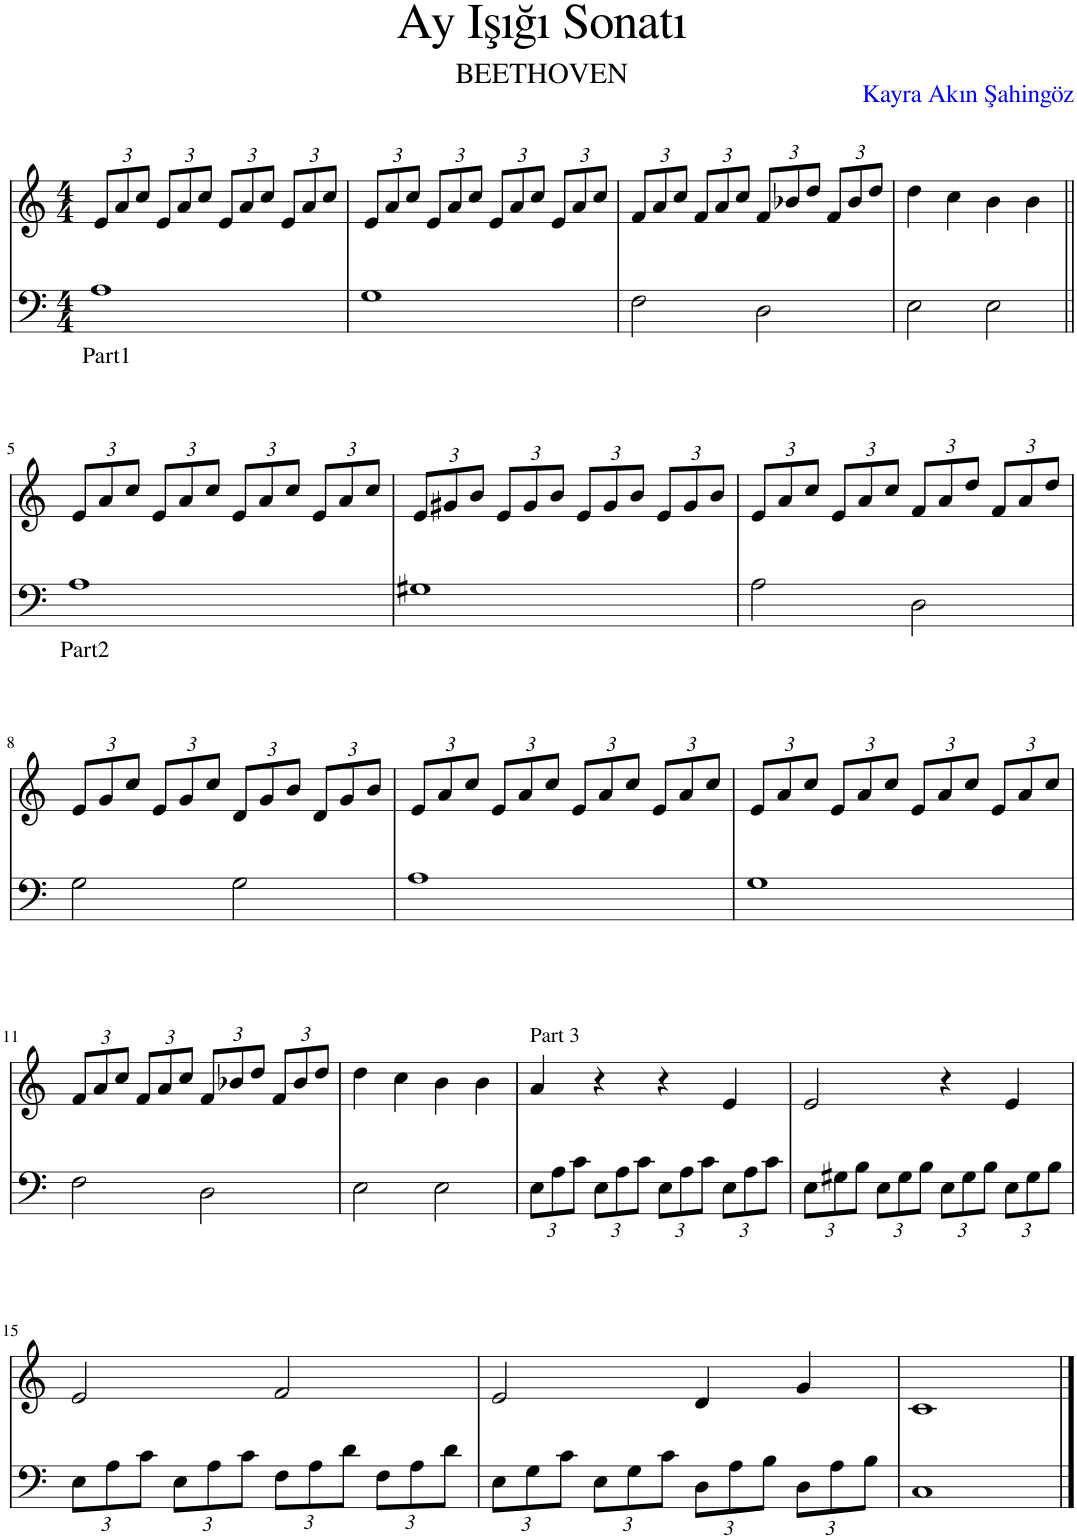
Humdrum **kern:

**kern	**text	**kern
*part1	*part1	*part1
*staff2	*staff2	*staff1
*I"Piano	*	*
*I'Pno.	*	*
*clefF4	*	*clefG2
*k[]	*	*k[]
*M4/4	*	*M4/4
=1	=1	=1
!	!LO:LY:b	!
*	*	*Xbrackettup
1A	Part1	12e/L
.	.	12a/
.	.	12cc/J
.	.	12e/L
.	.	12a/
.	.	12cc/J
.	.	12e/L
.	.	12a/
.	.	12cc/J
.	.	12e/L
.	.	12a/
.	.	12cc/J
=2	=2	=2
1G	.	12e/L
.	.	12a/
.	.	12cc/J
.	.	12e/L
.	.	12a/
.	.	12cc/J
.	.	12e/L
.	.	12a/
.	.	12cc/J
.	.	12e/L
.	.	12a/
.	.	12cc/J
=3	=3	=3
2F\	.	12f/L
.	.	12a/
.	.	12cc/J
.	.	12f/L
.	.	12a/
.	.	12cc/J
2D\	.	12f/L
.	.	12b-X/
.	.	12dd/J
.	.	12f/L
.	.	12b-/
.	.	12dd/J
=4	=4	=4
2E\	.	4dd\
.	.	4cc\
2E\	.	4b\
.	.	4b\
!!LO:LB:g=z
=5||	=5||	=5||
!	!LO:LY:b	!
1A	Part2	12e/L
.	.	12a/
.	.	12cc/J
.	.	12e/L
.	.	12a/
.	.	12cc/J
.	.	12e/L
.	.	12a/
.	.	12cc/J
.	.	12e/L
.	.	12a/
.	.	12cc/J
=6	=6	=6
1G#X	.	12e/L
.	.	12g#X/
.	.	12b/J
.	.	12e/L
.	.	12g#/
.	.	12b/J
.	.	12e/L
.	.	12g#/
.	.	12b/J
.	.	12e/L
.	.	12g#/
.	.	12b/J
=7	=7	=7
2A\	.	12e/L
.	.	12a/
.	.	12cc/J
.	.	12e/L
.	.	12a/
.	.	12cc/J
2D\	.	12f/L
.	.	12a/
.	.	12dd/J
.	.	12f/L
.	.	12a/
.	.	12dd/J
!!LO:LB:g=z
=8	=8	=8
2G\	.	12e/L
.	.	12g/
.	.	12cc/J
.	.	12e/L
.	.	12g/
.	.	12cc/J
2G\	.	12d/L
.	.	12g/
.	.	12b/J
.	.	12d/L
.	.	12g/
.	.	12b/J
=9	=9	=9
1A	.	12e/L
.	.	12a/
.	.	12cc/J
.	.	12e/L
.	.	12a/
.	.	12cc/J
.	.	12e/L
.	.	12a/
.	.	12cc/J
.	.	12e/L
.	.	12a/
.	.	12cc/J
=10	=10	=10
1G	.	12e/L
.	.	12a/
.	.	12cc/J
.	.	12e/L
.	.	12a/
.	.	12cc/J
.	.	12e/L
.	.	12a/
.	.	12cc/J
.	.	12e/L
.	.	12a/
.	.	12cc/J
!!LO:LB:g=z
=11	=11	=11
2F\	.	12f/L
.	.	12a/
.	.	12cc/J
.	.	12f/L
.	.	12a/
.	.	12cc/J
2D\	.	12f/L
.	.	12b-X/
.	.	12dd/J
.	.	12f/L
.	.	12b-/
.	.	12dd/J
=12	=12	=12
2E\	.	4dd\
.	.	4cc\
2E\	.	4b\
.	.	4b\
=13	=13	=13
*Xbrackettup	*	*
!	!	!LO:TX:a:t=Part 3
12E\L	.	4a/
12A\	.	.
12c\J	.	.
12E\L	.	4r
12A\	.	.
12c\J	.	.
12E\L	.	4r
12A\	.	.
12c\J	.	.
12E\L	.	4e/
12A\	.	.
12c\J	.	.
=14	=14	=14
12E\L	.	2e/
12G#X\	.	.
12B\J	.	.
12E\L	.	.
12G#\	.	.
12B\J	.	.
12E\L	.	4r
12G#\	.	.
12B\J	.	.
12E\L	.	4e/
12G#\	.	.
12B\J	.	.
!!LO:LB:g=z
=15	=15	=15
12E\L	.	2e/
12A\	.	.
12c\J	.	.
12E\L	.	.
12A\	.	.
12c\J	.	.
12F\L	.	2f/
12A\	.	.
12d\J	.	.
12F\L	.	.
12A\	.	.
12d\J	.	.
=16	=16	=16
12E\L	.	2e/
12G\	.	.
12c\J	.	.
12E\L	.	.
12G\	.	.
12c\J	.	.
12D\L	.	4d/
12A\	.	.
12B\J	.	.
12D\L	.	4g/
12A\	.	.
12B\J	.	.
=17	=17	=17
1C	.	1c
==	==	==
*-	*-	*-
